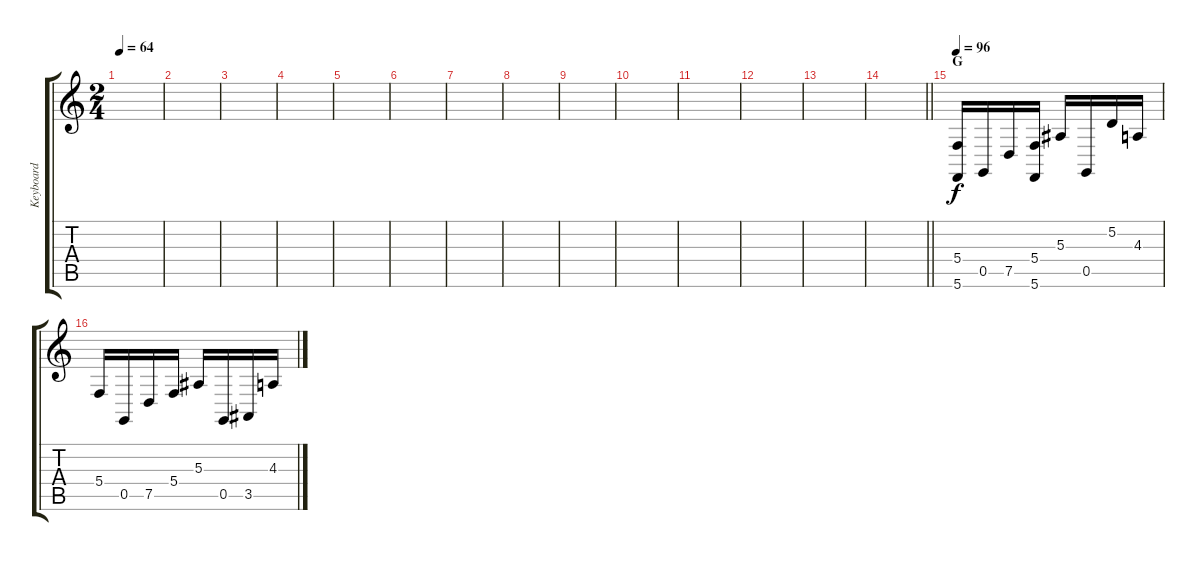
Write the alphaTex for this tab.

\track ("Keyboard" "Keyboard") {instrument lead2sawtooth}
\staff {score tabs}
\tuning (D4 A3 F3 C3 G2 C2) {hide}
\ts (2 4)
\tempo 64
\clef g2
\ks c
|
|
|
|
|
|
|
|
|
|
|
|
|
\barLineRight lightlight
|
\section ("" "G")
\tempo 96
(5.4 5.6).16{instrument drawbarorgan} 0.5.16 7.5.16 (5.4 5.6).16 5.3.16 0.5.16 5.2.16 4.3.16 |
5.4.16 0.5.16 7.5.16 5.4.16 5.3.16 0.5.16 3.5.16 4.3.16
